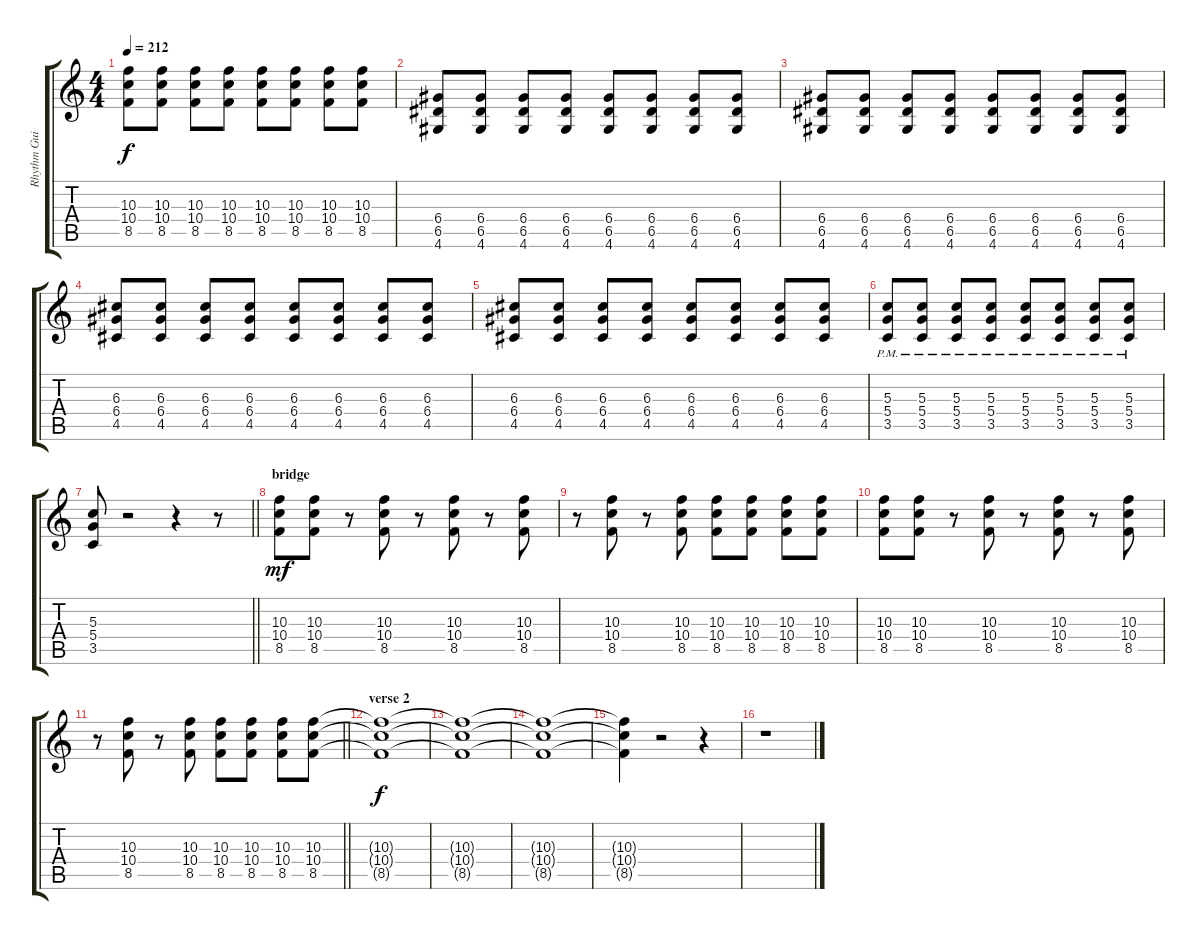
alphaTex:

\track ("Rhythm Guitar/Piano" "Rhythm Gui") {instrument distortionguitar}
\staff {score tabs}
\tuning (E4 B3 G3 D3 A2 E2) {hide}
\ts (4 4)
\tempo 212
\clef g2
\ks c
(10.3 10.4 8.5).8{dy f} (10.3 10.4 8.5).8 (10.3 10.4 8.5).8 (10.3 10.4 8.5).8 (10.3 10.4 8.5).8 (10.3 10.4 8.5).8 (10.3 10.4 8.5).8 (10.3 10.4 8.5).8 |
(6.4 6.5 4.6).8 (6.4 6.5 4.6).8 (6.4 6.5 4.6).8 (6.4 6.5 4.6).8 (6.4 6.5 4.6).8 (6.4 6.5 4.6).8 (6.4 6.5 4.6).8 (6.4 6.5 4.6).8 |
(6.4 6.5 4.6).8 (6.4 6.5 4.6).8 (6.4 6.5 4.6).8 (6.4 6.5 4.6).8 (6.4 6.5 4.6).8 (6.4 6.5 4.6).8 (6.4 6.5 4.6).8 (6.4 6.5 4.6).8 |
(6.3 6.4 4.5).8 (6.3 6.4 4.5).8 (6.3 6.4 4.5).8 (6.3 6.4 4.5).8 (6.3 6.4 4.5).8 (6.3 6.4 4.5).8 (6.3 6.4 4.5).8 (6.3 6.4 4.5).8 |
(6.3 6.4 4.5).8 (6.3 6.4 4.5).8 (6.3 6.4 4.5).8 (6.3 6.4 4.5).8 (6.3 6.4 4.5).8 (6.3 6.4 4.5).8 (6.3 6.4 4.5).8 (6.3 6.4 4.5).8 |
(5.3{pm} 5.4{pm} 3.5{pm}).8 (5.3{pm} 5.4{pm} 3.5{pm}).8 (5.3{pm} 5.4{pm} 3.5{pm}).8 (5.3{pm} 5.4{pm} 3.5{pm}).8 (5.3{pm} 5.4{pm} 3.5{pm}).8 (5.3{pm} 5.4{pm} 3.5{pm}).8 (5.3{pm} 5.4{pm} 3.5{pm}).8 (5.3{pm} 5.4{pm} 3.5{pm}).8 |
\barLineRight lightlight
(5.3 5.4 3.5).8 r.2 r.4 r.8 |
\section ("" "bridge")
(10.3 10.4 8.5).8{dy mf} (10.3 10.4 8.5).8 r.8 (10.3 10.4 8.5).8 r.8 (10.3 10.4 8.5).8 r.8 (10.3 10.4 8.5).8 |
r.8 (10.3 10.4 8.5).8 r.8 (10.3 10.4 8.5).8 (10.3 10.4 8.5).8 (10.3 10.4 8.5).8 (10.3 10.4 8.5).8 (10.3 10.4 8.5).8 |
(10.3 10.4 8.5).8 (10.3 10.4 8.5).8 r.8 (10.3 10.4 8.5).8 r.8 (10.3 10.4 8.5).8 r.8 (10.3 10.4 8.5).8 |
\barLineRight lightlight
r.8 (10.3 10.4 8.5).8 r.8 (10.3 10.4 8.5).8 (10.3 10.4 8.5).8 (10.3 10.4 8.5).8 (10.3 10.4 8.5).8 (10.3 10.4 8.5).8 |
\section ("" "verse 2")
(10.3{t} 10.4{t} 8.5{t}).1{dy f volume 10} |
(10.3{t} 10.4{t} 8.5{t}).1 |
(10.3{t} 10.4{t} 8.5{t}).1 |
(10.3{t} 10.4{t} 8.5{t}).4 r.2 r.4 |
r.1
